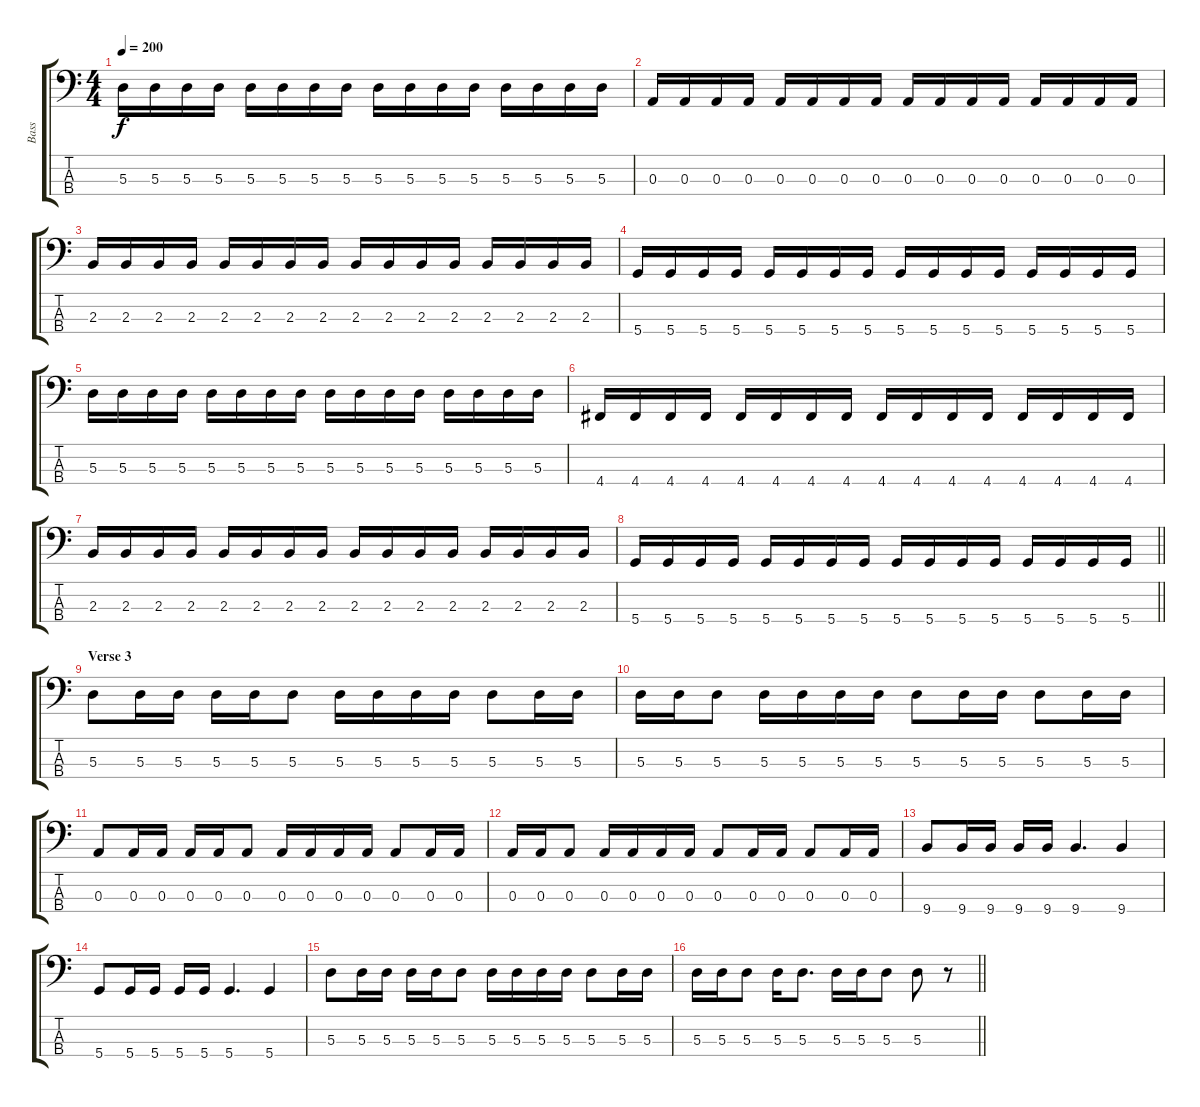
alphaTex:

\track ("Bass" "Bass") {instrument electricbasspick}
\staff {score tabs}
\tuning (G2 D2 A1 D1) {hide}
\ts (4 4)
\tempo 200
\clef f4
\ks c
5.3.16{dy f} 5.3.16 5.3.16 5.3.16 5.3.16 5.3.16 5.3.16 5.3.16 5.3.16 5.3.16 5.3.16 5.3.16 5.3.16 5.3.16 5.3.16 5.3.16 |
0.3.16 0.3.16 0.3.16 0.3.16 0.3.16 0.3.16 0.3.16 0.3.16 0.3.16 0.3.16 0.3.16 0.3.16 0.3.16 0.3.16 0.3.16 0.3.16 |
2.3.16 2.3.16 2.3.16 2.3.16 2.3.16 2.3.16 2.3.16 2.3.16 2.3.16 2.3.16 2.3.16 2.3.16 2.3.16 2.3.16 2.3.16 2.3.16 |
5.4.16 5.4.16 5.4.16 5.4.16 5.4.16 5.4.16 5.4.16 5.4.16 5.4.16 5.4.16 5.4.16 5.4.16 5.4.16 5.4.16 5.4.16 5.4.16 |
5.3.16 5.3.16 5.3.16 5.3.16 5.3.16 5.3.16 5.3.16 5.3.16 5.3.16 5.3.16 5.3.16 5.3.16 5.3.16 5.3.16 5.3.16 5.3.16 |
4.4.16 4.4.16 4.4.16 4.4.16 4.4.16 4.4.16 4.4.16 4.4.16 4.4.16 4.4.16 4.4.16 4.4.16 4.4.16 4.4.16 4.4.16 4.4.16 |
2.3.16 2.3.16 2.3.16 2.3.16 2.3.16 2.3.16 2.3.16 2.3.16 2.3.16 2.3.16 2.3.16 2.3.16 2.3.16 2.3.16 2.3.16 2.3.16 |
\barLineRight lightlight
5.4.16 5.4.16 5.4.16 5.4.16 5.4.16 5.4.16 5.4.16 5.4.16 5.4.16 5.4.16 5.4.16 5.4.16 5.4.16 5.4.16 5.4.16 5.4.16 |
\section ("" "Verse 3")
5.3.8 5.3.16 5.3.16 5.3.16 5.3.16 5.3.8 5.3.16 5.3.16 5.3.16 5.3.16 5.3.8 5.3.16 5.3.16 |
5.3.16 5.3.16 5.3.8 5.3.16 5.3.16 5.3.16 5.3.16 5.3.8 5.3.16 5.3.16 5.3.8 5.3.16 5.3.16 |
0.3.8 0.3.16 0.3.16 0.3.16 0.3.16 0.3.8 0.3.16 0.3.16 0.3.16 0.3.16 0.3.8 0.3.16 0.3.16 |
0.3.16 0.3.16 0.3.8 0.3.16 0.3.16 0.3.16 0.3.16 0.3.8 0.3.16 0.3.16 0.3.8 0.3.16 0.3.16 |
9.4.8 9.4.16 9.4.16 9.4.16 9.4.16 9.4.4{d} 9.4.4 |
5.4.8 5.4.16 5.4.16 5.4.16 5.4.16 5.4.4{d} 5.4.4 |
5.3.8 5.3.16 5.3.16 5.3.16 5.3.16 5.3.8 5.3.16 5.3.16 5.3.16 5.3.16 5.3.8 5.3.16 5.3.16 |
\barLineRight lightlight
5.3.16 5.3.16 5.3.8 5.3.16 5.3.8{d} 5.3.16 5.3.16 5.3.8 5.3.8 r.8
